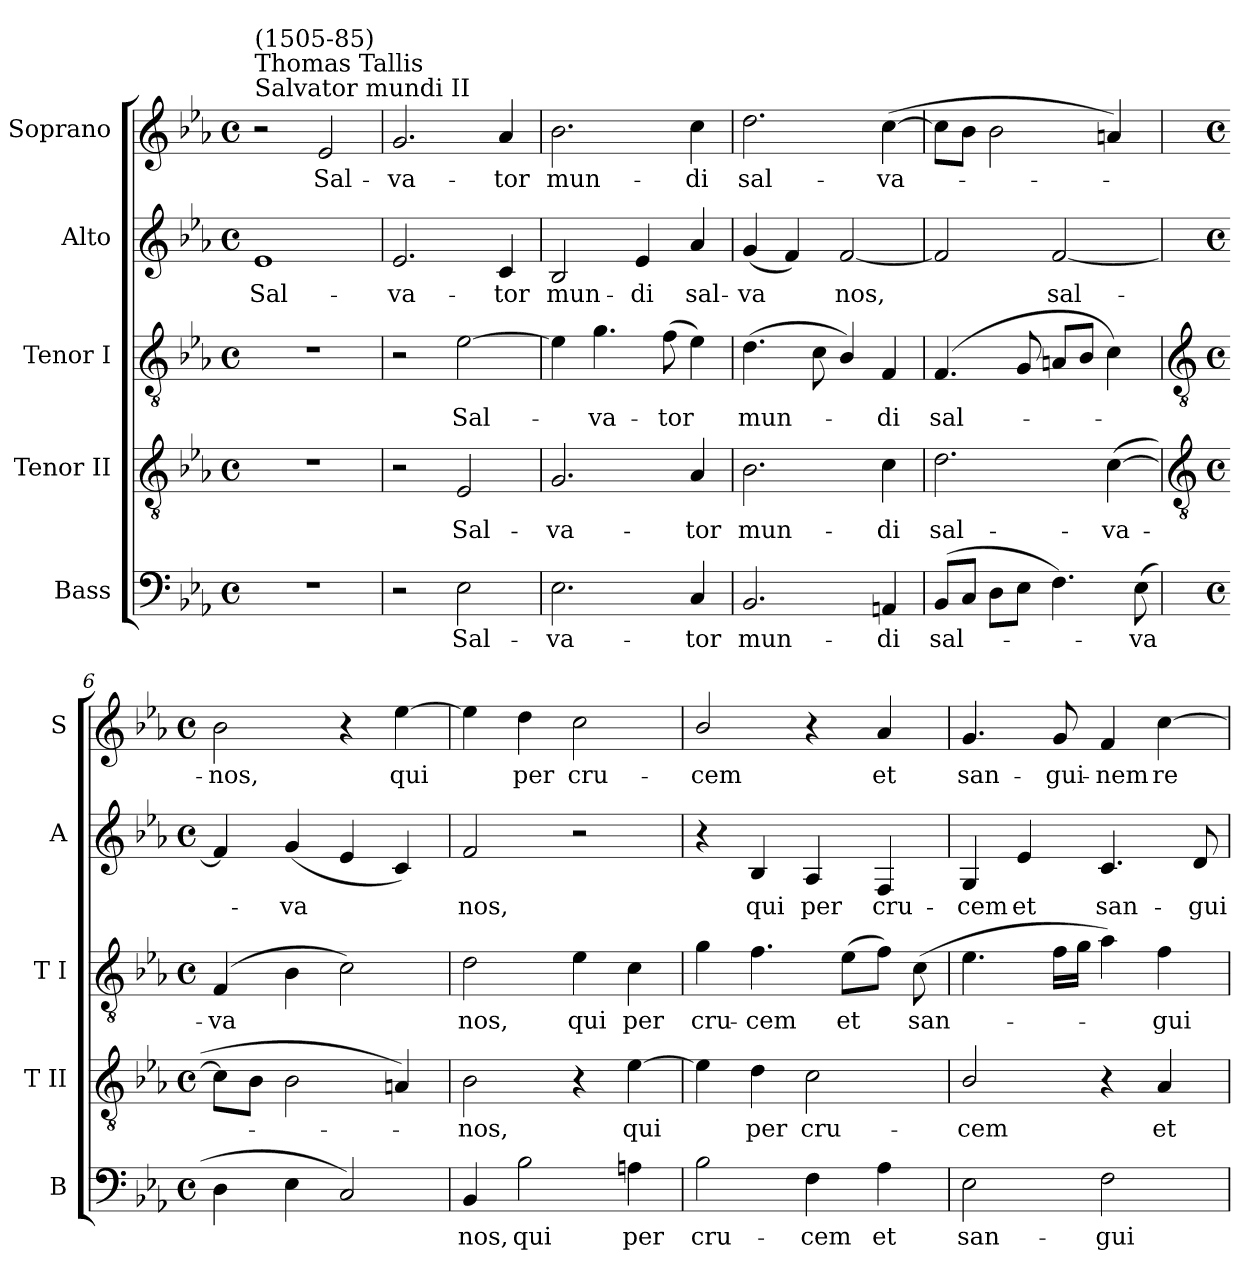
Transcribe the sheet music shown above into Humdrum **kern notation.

**kern	**text	**kern	**text	**kern	**text	**kern	**text	**kern	**text
*part5	*part5	*part4	*part4	*part3	*part3	*part2	*part2	*part1	*part1
*staff5	*staff5	*staff4	*staff4	*staff3	*staff3	*staff2	*staff2	*staff1	*staff1
*I"Bass	*	*I"Tenor II	*	*I"Tenor I	*	*I"Alto	*	*I"Soprano	*
*I'B	*	*I'T II	*	*I'T I	*	*I'A	*	*I'S	*
*clefF4	*	*clefGv2	*	*clefGv2	*	*clefG2	*	*clefG2	*
*k[b-e-a-]	*	*k[b-e-a-]	*	*k[b-e-a-]	*	*k[b-e-a-]	*	*k[b-e-a-]	*
*E-:	*	*E-:	*	*E-:	*	*E-:	*	*E-:	*
*M4/4	*	*M4/4	*	*M4/4	*	*M4/4	*	*M4/4	*
*met(c)	*	*met(c)	*	*met(c)	*	*met(c)	*	*met(c)	*
*MM96	*	*MM96	*	*MM96	*	*MM96	*	*MM96	*
=1	=1	=1	=1	=1	=1	=1	=1	=1	=1
!	!	!	!	!	!	!	!	!LO:TX:a:t=Salvator mundi II	!
!	!	!	!	!	!	!	!	!LO:TX:a:t=Thomas Tallis	!
!	!	!	!	!	!	!	!	!LO:TX:a:t=(1505-85)	!
!	!	!	!	!	!	!	!LO:LY:b	!	!
1r	.	1r	.	1r	.	1e-	Sal-	2r	.
!	!	!	!	!	!	!	!	!	!LO:LY:b
.	.	.	.	.	.	.	.	2e-/	Sal-
=2	=2	=2	=2	=2	=2	=2	=2	=2	=2
!	!	!	!	!	!	!	!LO:LY:b	!	!LO:LY:b
2r	.	2r	.	2r	.	2.e-/	-va-	2.g/	-va-
!	!LO:LY:b	!	!LO:LY:b	!	!LO:LY:b	!	!	!	!
2E-\	Sal-	2E-/	Sal-	[2e-\	Sal-	.	.	.	.
!	!	!	!	!	!	!	!LO:LY:b	!	!LO:LY:b
.	.	.	.	.	.	4c/	-tor	4a-/	-tor
=3	=3	=3	=3	=3	=3	=3	=3	=3	=3
!	!LO:LY:b	!	!LO:LY:b	!	!	!	!LO:LY:b	!	!LO:LY:b
2.E-\	-va-	2.G/	-va-	4e-\]	.	2B-/	mun-	2.b-\	mun-
!	!	!	!	!	!LO:LY:b	!	!	!	!
.	.	.	.	4.g\	va-	.	.	.	.
!	!	!	!	!	!	!	!LO:LY:b	!	!
.	.	.	.	.	.	4e-/	-di	.	.
!	!	!	!	!	!LO:LY:b	!	!	!	!
.	.	.	.	(>8f\	-tor	.	.	.	.
!	!LO:LY:b	!	!LO:LY:b	!	!	!	!LO:LY:b	!	!LO:LY:b
4C/	-tor	4A-/	-tor	4e-\)	.	4a-/	sal-	4cc\	-di
=4	=4	=4	=4	=4	=4	=4	=4	=4	=4
!	!LO:LY:b	!	!LO:LY:b	!	!LO:LY:b	!	!LO:LY:b	!	!LO:LY:b
2.BB-/	mun-	2.B-\	mun-	(>4.d\	mun-	(<4g/	-va	2.dd\	sal-
.	.	.	.	.	.	4f/)	.	.	.
.	.	.	.	8c\	.	.	.	.	.
!	!	!	!	!	!	!	!LO:LY:b	!	!
.	.	.	.	4B-/)	.	[2f/	nos,	.	.
!	!LO:LY:b	!	!LO:LY:b	!	!LO:LY:b	!	!	!	!LO:LY:b
4AAn/	-di	4c\	-di	4F/	di	.	.	(>[4cc\	-va-
=5	=5	=5	=5	=5	=5	=5	=5	=5	=5
!	!LO:LY:b	!	!LO:LY:b	!	!LO:LY:b	!	!	!	!
(>8BB-/L	sal-	2.d\	sal-	(<4.F/	sal-	2f/]	.	8cc\L]	.
8C/J	.	.	.	.	.	.	.	8b-\J	.
8D\L	.	.	.	.	.	.	.	2b-\	.
8E-\J	.	.	.	8G/	.	.	.	.	.
!	!	!	!	!	!	!	!LO:LY:b	!	!
4.F\)	.	.	.	8An/L	.	[2f/	sal-	.	.
.	.	.	.	8B-/J	.	.	.	.	.
!	!	!	!LO:LY:b	!	!	!	!	!	!
.	.	(>[4c\	-va-	4c\)	.	.	.	4an/)	.
!	!LO:LY:b	!	!	!	!	!	!	!	!
(>8E-\	va	.	.	.	.	.	.	.	.
!!LO:LB:g=z
=6	=6	=6	=6	=6	=6	=6	=6	=6	=6
*	*	*clefGv2	*	*clefGv2	*	*	*	*	*
*M4/4	*	*M4/4	*	*M4/4	*	*M4/4	*	*M4/4	*
*met(c)	*	*met(c)	*	*met(c)	*	*met(c)	*	*met(c)	*
!	!	!	!	!	!LO:LY:b	!	!	!	!LO:LY:b
4D\	.	8c\L]	.	(>4F/	va	4f/]	.	2b-\	nos,
.	.	8B-\J	.	.	.	.	.	.	.
!	!	!	!	!	!	!	!LO:LY:b	!	!
4E-\	.	2B-\	.	4B-\	.	(<4g/	va	.	.
2C/)	.	.	.	2c\)	.	4e-/	.	4r	.
!	!	!	!	!	!	!	!	!	!LO:LY:b
.	.	4An/)	.	.	.	4c/)	.	[4ee-\	qui
=7	=7	=7	=7	=7	=7	=7	=7	=7	=7
!	!LO:LY:b	!	!LO:LY:b	!	!LO:LY:b	!	!LO:LY:b	!	!
4BB-/	nos,	2B-\	nos,	2d\	nos,	2f/	nos,	4ee-\]	.
!	!LO:LY:b	!	!	!	!	!	!	!	!LO:LY:b
2B-\	qui	.	.	.	.	.	.	4dd\	per
!	!	!	!	!	!LO:LY:b	!	!	!	!LO:LY:b
.	.	4r	.	4e-\	qui	2r	.	2cc\	cru-
!	!LO:LY:b	!	!LO:LY:b	!	!LO:LY:b	!	!	!	!
4An\	per	[4e-\	qui	4c\	per	.	.	.	.
=8	=8	=8	=8	=8	=8	=8	=8	=8	=8
!	!LO:LY:b	!	!	!	!LO:LY:b	!	!	!	!LO:LY:b
2B-\	cru-	4e-\]	.	4g\	cru-	4r	.	2b-/	-cem
!	!	!	!LO:LY:b	!	!LO:LY:b	!	!LO:LY:b	!	!
.	.	4d\	per	4.f\	-cem	4B-/	qui	.	.
!	!LO:LY:b	!	!LO:LY:b	!	!	!	!LO:LY:b	!	!
4F\	-cem	2c\	cru-	.	.	4A-/	per	4r	.
!	!	!	!	!	!LO:LY:b	!	!	!	!
.	.	.	.	(>8e-\L	et	.	.	.	.
!	!LO:LY:b	!	!	!	!	!	!LO:LY:b	!	!LO:LY:b
4A-\	et	.	.	8f\J)	.	4F/	cru-	4a-/	et
!	!	!	!	!	!LO:LY:b	!	!	!	!
.	.	.	.	(>8c\	san-	.	.	.	.
=9	=9	=9	=9	=9	=9	=9	=9	=9	=9
!	!LO:LY:b	!	!LO:LY:b	!	!	!	!LO:LY:b	!	!LO:LY:b
2E-\	san-	2B-/	-cem	4.e-\	.	4G/	-cem	4.g/	san-
!	!	!	!	!	!	!	!LO:LY:b	!	!
.	.	.	.	.	.	4e-/	et	.	.
!	!	!	!	!	!	!	!	!	!LO:LY:b
.	.	.	.	16f\LL	.	.	.	8g/	-gui-
.	.	.	.	16g\JJ	.	.	.	.	.
!	!LO:LY:b	!	!	!	!	!	!LO:LY:b	!	!LO:LY:b
2F\	-gui-	4r	.	4a-\)	.	4.c/	san-	4f/	-nem
!	!	!	!LO:LY:b	!	!LO:LY:b	!	!	!	!LO:LY:b
.	.	4A-/	et	4f\	gui-	.	.	[4cc\	re-
!	!	!	!	!	!	!	!LO:LY:b	!	!
.	.	.	.	.	.	8d/	-gui-	.	.
=	=	=	=	=	=	=	=	=	=
*-	*-	*-	*-	*-	*-	*-	*-	*-	*-
